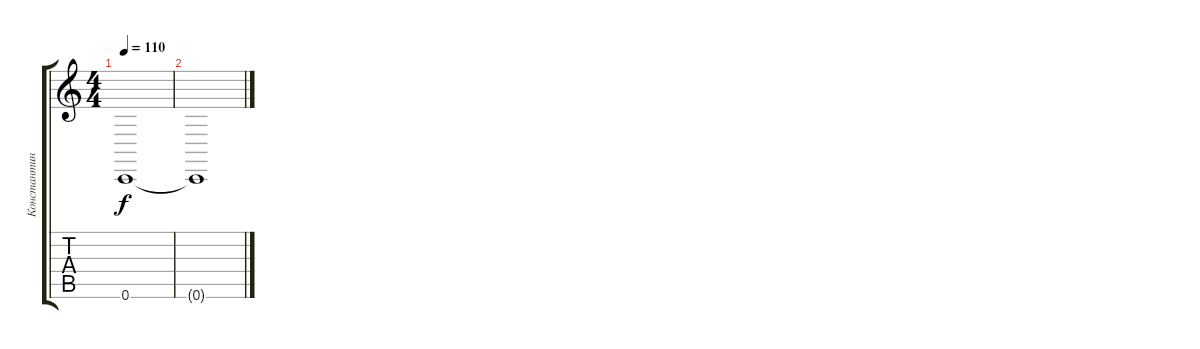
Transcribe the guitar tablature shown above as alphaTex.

\track ("Константин Бекрев" "Константин") {instrument acousticgrandpiano}
\staff {score tabs}
\tuning (E4 A3 G3 C3 G2 C2) {hide}
\ts (4 4)
\tempo 110
\clef g2
\ks c
0.6.1{dy f} |
0.6{t}.1
